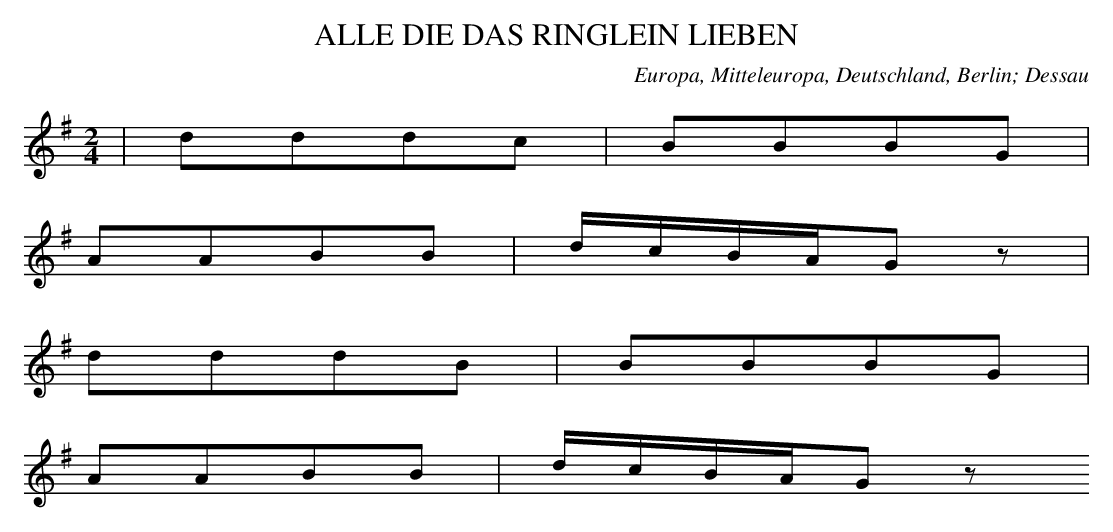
X:1
T: ALLE DIE DAS RINGLEIN LIEBEN
O: Europa, Mitteleuropa, Deutschland, Berlin; Dessau
M: 2/4
L: 1/16
K: G
 | d2d2d2c2 | B2B2B2G2 |
A2A2B2B2 | dcBAG2z2 |
d2d2d2B2 | B2B2B2G2 |
A2A2B2B2 | dcBAG2z2
